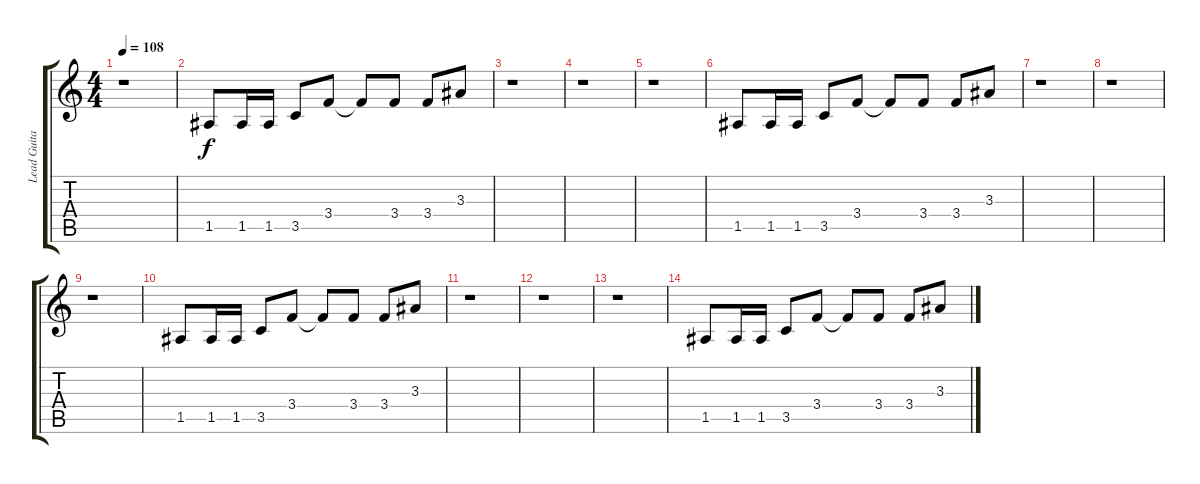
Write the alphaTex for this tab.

\track ("Lead Guitar" "Lead Guita") {instrument overdrivenguitar}
\staff {score tabs}
\tuning (E4 B3 G3 D3 A2 E2) {hide}
\ts (4 4)
\tempo 108
\clef g2
\ks c
r.1{dy f} |
1.5.8 1.5.16 1.5.16 3.5.8 3.4.8 3.4{t}.8 3.4.8 3.4.8 3.3.8 |
r.1 |
r.1 |
r.1 |
1.5.8 1.5.16 1.5.16 3.5.8 3.4.8 3.4{t}.8 3.4.8 3.4.8 3.3.8 |
r.1 |
r.1 |
r.1 |
1.5.8 1.5.16 1.5.16 3.5.8 3.4.8 3.4{t}.8 3.4.8 3.4.8 3.3.8 |
r.1 |
r.1 |
r.1 |
1.5.8 1.5.16 1.5.16 3.5.8 3.4.8 3.4{t}.8 3.4.8 3.4.8 3.3.8
